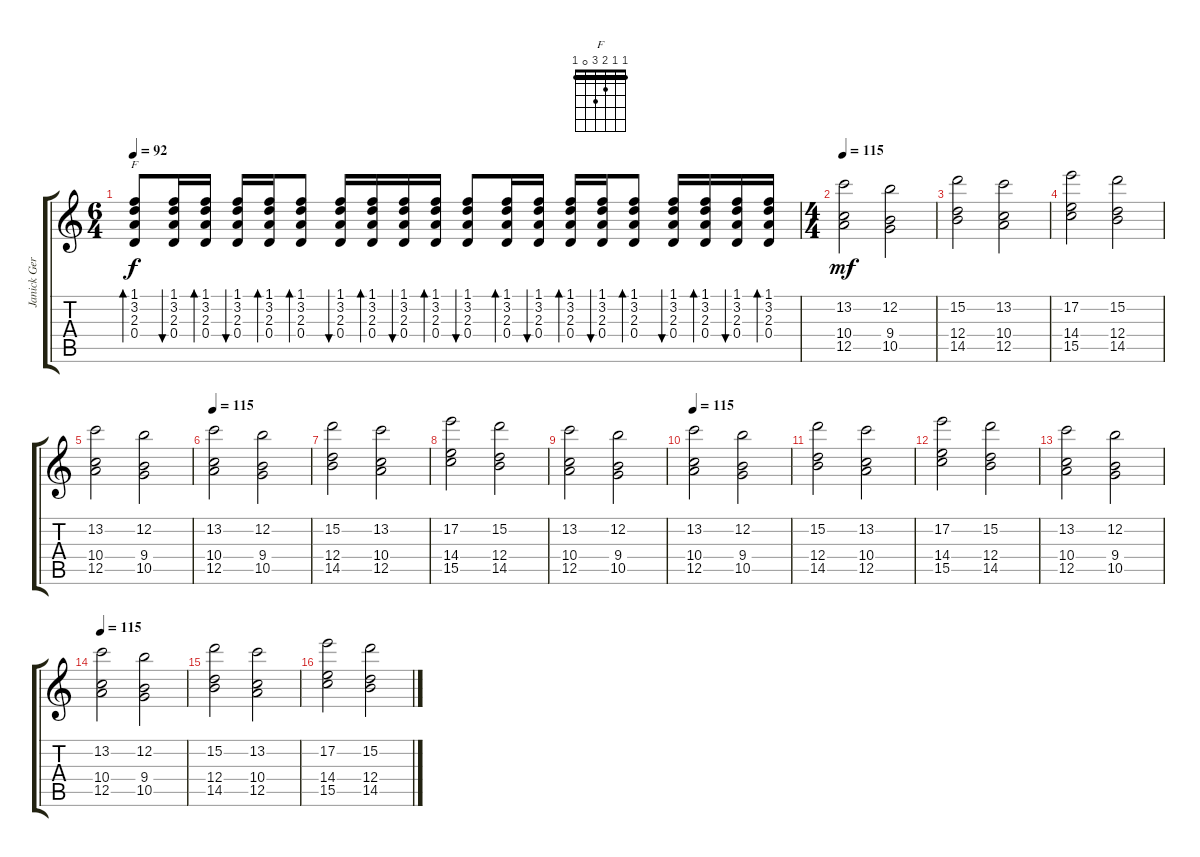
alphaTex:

\track ("Janick Gers" "Janick Ger") {instrument acousticguitarsteel}
\staff {score tabs}
\tuning (E4 B3 G3 D3 A2 E2) {hide}
\chord ("F" 1 1 2 3 0 1) {barre 1}
\ts (6 4)
\tempo 92
\clef g2
\ks c
(1.1 3.2 2.3 0.4).8{bd 60 ch "F" dy f} (1.1 3.2 2.3 0.4).16{bu 60} (1.1 3.2 2.3 0.4).16{bd 60} (1.1 3.2 2.3 0.4).16{bu 60} (1.1 3.2 2.3 0.4).16{bd 60} (1.1 3.2 2.3 0.4).8{bd 60} (1.1 3.2 2.3 0.4).16{bu 60} (1.1 3.2 2.3 0.4).16{bd 60} (1.1 3.2 2.3 0.4).16{bu 60} (1.1 3.2 2.3 0.4).16{bd 60} (1.1 3.2 2.3 0.4).8{bu 60} (1.1 3.2 2.3 0.4).16{bd 60} (1.1 3.2 2.3 0.4).16{bu 60} (1.1 3.2 2.3 0.4).16{bd 60} (1.1 3.2 2.3 0.4).16{bu 60} (1.1 3.2 2.3 0.4).8{bd 60} (1.1 3.2 2.3 0.4).16{bu 60} (1.1 3.2 2.3 0.4).16{bd 60} (1.1 3.2 2.3 0.4).16{bu 60} (1.1 3.2 2.3 0.4).16{bd 60} |
\ts (4 4)
\tempo 115
(13.2 10.4 12.5).2{dy mf} (12.2 9.4 10.5).2 |
(15.2 12.4 14.5).2 (13.2 10.4 12.5).2 |
(17.2 14.4 15.5).2 (15.2 12.4 14.5).2 |
(13.2 10.4 12.5).2 (12.2 9.4 10.5).2 |
\tempo 115
(13.2 10.4 12.5).2 (12.2 9.4 10.5).2 |
(15.2 12.4 14.5).2 (13.2 10.4 12.5).2 |
(17.2 14.4 15.5).2 (15.2 12.4 14.5).2 |
(13.2 10.4 12.5).2 (12.2 9.4 10.5).2 |
\tempo 115
(13.2 10.4 12.5).2 (12.2 9.4 10.5).2 |
(15.2 12.4 14.5).2 (13.2 10.4 12.5).2 |
(17.2 14.4 15.5).2 (15.2 12.4 14.5).2 |
(13.2 10.4 12.5).2 (12.2 9.4 10.5).2 |
\tempo 115
(13.2 10.4 12.5).2 (12.2 9.4 10.5).2 |
(15.2 12.4 14.5).2 (13.2 10.4 12.5).2 |
(17.2 14.4 15.5).2 (15.2 12.4 14.5).2
